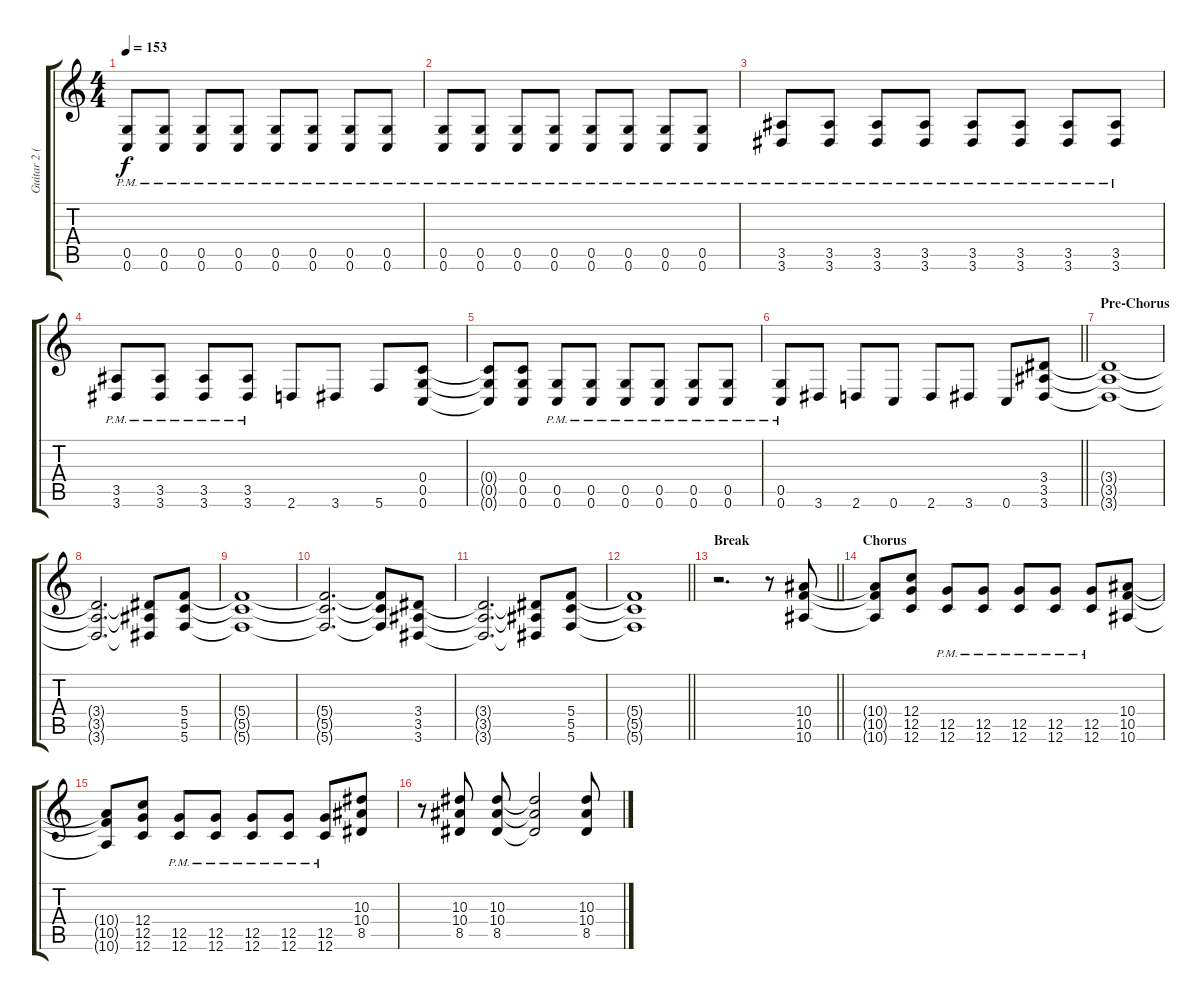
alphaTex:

\track ("Guitar 2 (Travis Miguel)" "Guitar 2 (") {instrument distortionguitar}
\staff {score tabs}
\tuning (D4 A3 F3 C3 G2 C2) {hide}
\ts (4 4)
\tempo 153
\clef g2
\ks c
(0.5{pm} 0.6{pm}).8{dy f} (0.5{pm} 0.6{pm}).8 (0.5{pm} 0.6{pm}).8 (0.5{pm} 0.6{pm}).8 (0.5{pm} 0.6{pm}).8 (0.5{pm} 0.6{pm}).8 (0.5{pm} 0.6{pm}).8 (0.5{pm} 0.6{pm}).8 |
(0.5{pm} 0.6{pm}).8 (0.5{pm} 0.6{pm}).8 (0.5{pm} 0.6{pm}).8 (0.5{pm} 0.6{pm}).8 (0.5{pm} 0.6{pm}).8 (0.5{pm} 0.6{pm}).8 (0.5{pm} 0.6{pm}).8 (0.5{pm} 0.6{pm}).8 |
(3.5{pm} 3.6{pm}).8 (3.5{pm} 3.6{pm}).8 (3.5{pm} 3.6{pm}).8 (3.5{pm} 3.6{pm}).8 (3.5{pm} 3.6{pm}).8 (3.5{pm} 3.6{pm}).8 (3.5{pm} 3.6{pm}).8 (3.5{pm} 3.6{pm}).8 |
(3.5{pm} 3.6{pm}).8 (3.5{pm} 3.6{pm}).8 (3.5{pm} 3.6{pm}).8 (3.5{pm} 3.6{pm}).8 2.6.8 3.6.8 5.6.8 (0.4 0.5 0.6).8 |
(0.4{t} 0.5{t} 0.6{t}).8 (0.4 0.5 0.6).8 (0.5{pm} 0.6{pm}).8 (0.5{pm} 0.6{pm}).8 (0.5{pm} 0.6{pm}).8 (0.5{pm} 0.6{pm}).8 (0.5{pm} 0.6{pm}).8 (0.5{pm} 0.6{pm}).8 |
\barLineRight lightlight
(0.5{pm} 0.6{pm}).8 3.6.8 2.6.8 0.6.8 2.6.8 3.6.8 0.6.8 (3.4 3.5 3.6).8 |
\section ("" "Pre-Chorus")
(3.4{t} 3.5{t} 3.6{t}).1 |
(3.4{t} 3.5{t} 3.6{t}).2{d} (3.4{t} 3.5{t} 3.6{t}).8 (5.4 5.5 5.6).8 |
(5.4{t} 5.5{t} 5.6{t}).1 |
(5.4{t} 5.5{t} 5.6{t}).2{d} (5.4{t} 5.5{t} 5.6{t}).8 (3.4 3.5 3.6).8 |
(3.4{t} 3.5{t} 3.6{t}).2{d} (3.4{t} 3.5{t} 3.6{t}).8 (5.4 5.5 5.6).8 |
\barLineRight lightlight
(5.4{t} 5.5{t} 5.6{t}).1 |
\section ("" "Break")
\barLineRight lightlight
r.2{d} r.8 (10.4 10.5 10.6).8 |
\section ("" "Chorus")
(10.4{t} 10.5{t} 10.6{t}).8 (12.4 12.5 12.6).8 (12.5{pm} 12.6{pm}).8 (12.5{pm} 12.6{pm}).8 (12.5{pm} 12.6{pm}).8 (12.5{pm} 12.6{pm}).8 (12.5{pm} 12.6{pm}).8 (10.4 10.5 10.6).8 |
(10.4{t} 10.5{t} 10.6{t}).8 (12.4 12.5 12.6).8 (12.5{pm} 12.6{pm}).8 (12.5{pm} 12.6{pm}).8 (12.5{pm} 12.6{pm}).8 (12.5{pm} 12.6{pm}).8 (12.5{pm} 12.6{pm}).8 (10.3 10.4 8.5).8 |
r.8 (10.3 10.4 8.5).8 (10.3 10.4 8.5).8 (10.3{t} 10.4{t} 8.5{t}).2 (10.3 10.4 8.5).8
